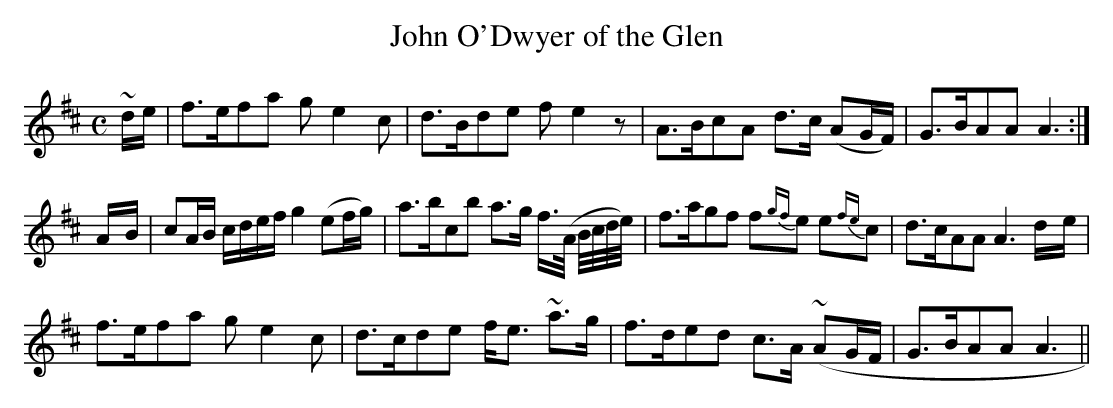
X:1
T: John O'Dwyer of the Glen
M: C
L: 1/8
W:
K:Amix
~d/2e/2 \
| f>efa g e2 c | d>Bde f e2z \
| A>BcA d>c (AG/2F/2) | G>BAA A3 :|
A/2-B/2 \
| cA/2B/2 c/2d/2e/2f/2 g2 (ef/2g/2) | a>bcb a>g f3/4(A/4 B/4c/4d/4e/4) \
| f>agf f{gf}e  e{fe}c | d>cAA A3 d/2-e/2 |
f>efa g e2 c | d>cde f<e ~a>g \
| f>ded c>A (~AG/2F/2 | G>BAA A3 ||
